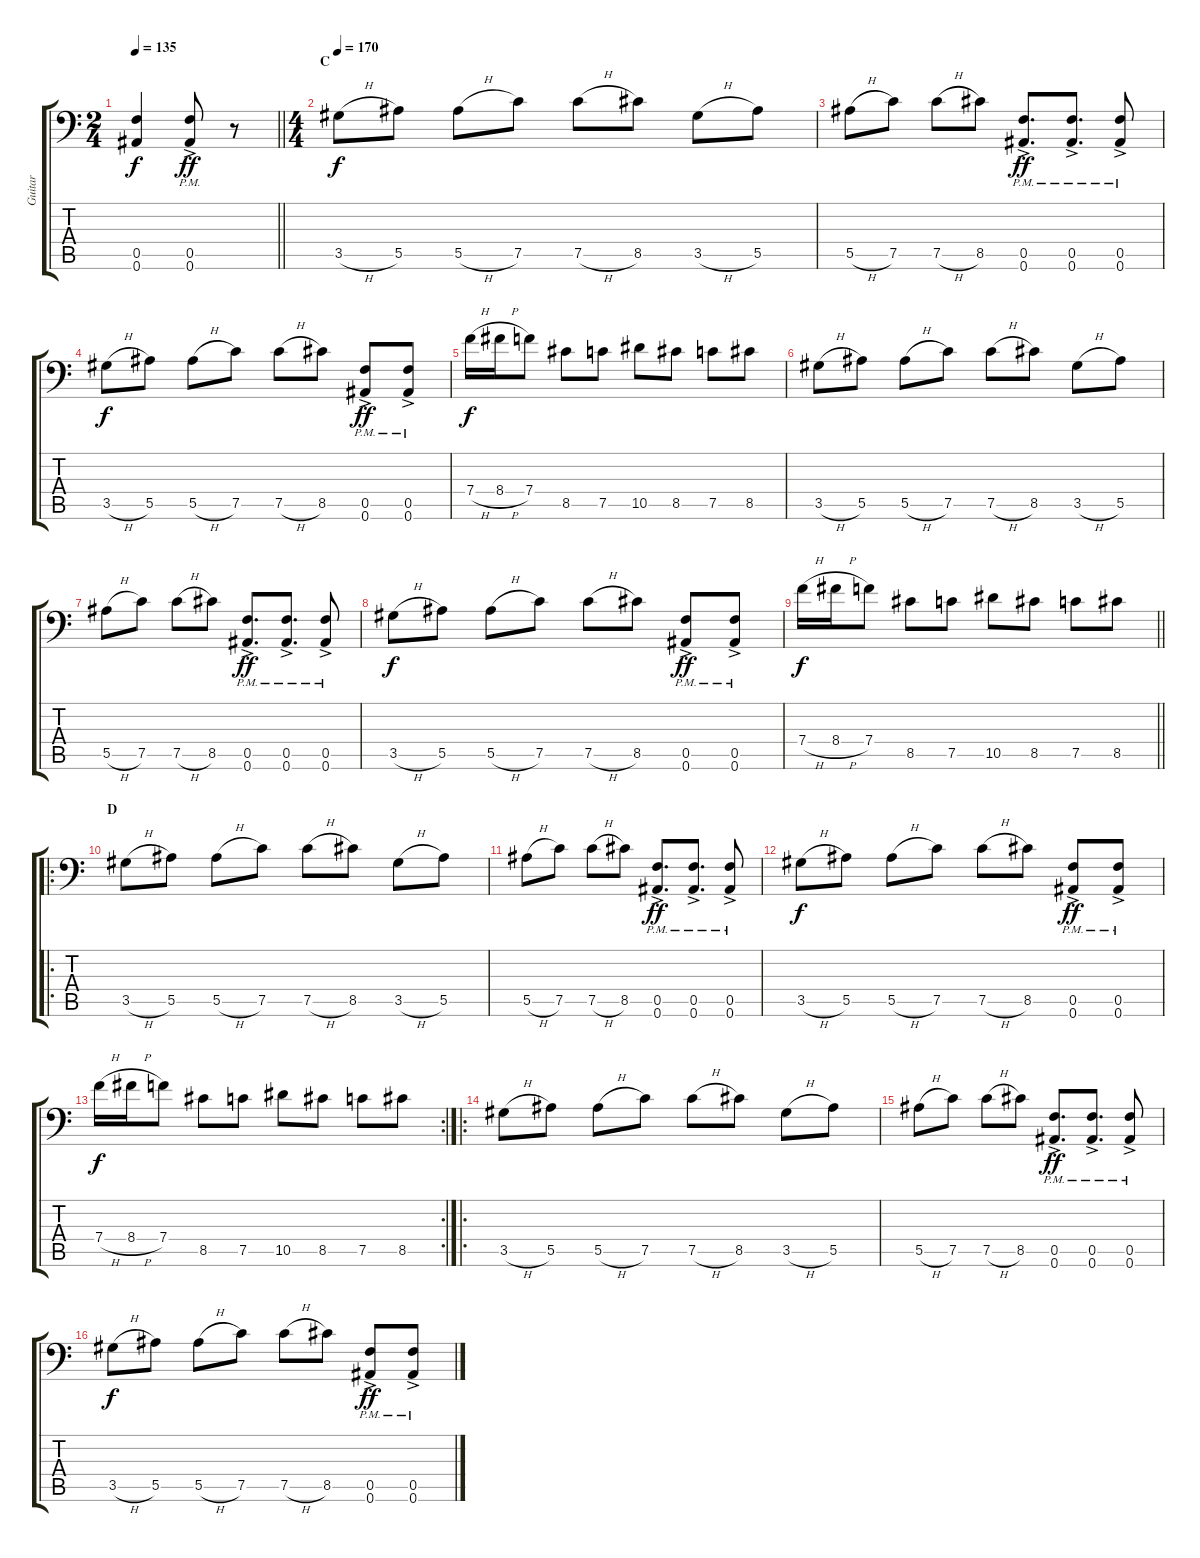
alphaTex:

\track ("Guitar" "Guitar") {instrument distortionguitar}
\staff {score tabs}
\tuning (C4 G3 Eb3 Bb2 F2 Bb1) {hide}
\ts (2 4)
\tempo 135
\clef f4
\barLineRight lightlight
\ks c
(0.5{t} 0.6{t}).4{dy f} (0.5{ac pm} 0.6{ac pm}).8{dy ff} r.8 |
\ts (4 4)
\section ("" "C")
\tempo 170
3.5{h}.8{dy f} 5.5.8 5.5{h}.8 7.5.8 7.5{h}.8 8.5.8 3.5{h}.8 5.5.8 |
5.5{h}.8 7.5.8 7.5{h}.8 8.5.8 (0.5{ac pm} 0.6{ac pm}).8{d dy ff} (0.5{ac pm} 0.6{ac pm}).8{d} (0.5{ac pm} 0.6{ac pm}).8 |
3.5{h}.8{dy f} 5.5.8 5.5{h}.8 7.5.8 7.5{h}.8 8.5.8 (0.5{ac pm} 0.6{ac pm}).8{dy ff} (0.5{ac pm} 0.6{ac pm}).8 |
7.4{h}.16{dy f} 8.4{h}.16 7.4.8 8.5.8 7.5.8 10.5.8 8.5.8 7.5.8 8.5.8 |
3.5{h}.8 5.5.8 5.5{h}.8 7.5.8 7.5{h}.8 8.5.8 3.5{h}.8 5.5.8 |
5.5{h}.8 7.5.8 7.5{h}.8 8.5.8 (0.5{ac pm} 0.6{ac pm}).8{d dy ff} (0.5{ac pm} 0.6{ac pm}).8{d} (0.5{ac pm} 0.6{ac pm}).8 |
3.5{h}.8{dy f} 5.5.8 5.5{h}.8 7.5.8 7.5{h}.8 8.5.8 (0.5{ac pm} 0.6{ac pm}).8{dy ff} (0.5{ac pm} 0.6{ac pm}).8 |
\barLineRight lightlight
7.4{h}.16{dy f} 8.4{h}.16 7.4.8 8.5.8 7.5.8 10.5.8 8.5.8 7.5.8 8.5.8 |
\ro
\section ("" "D")
3.5{h}.8 5.5.8 5.5{h}.8 7.5.8 7.5{h}.8 8.5.8 3.5{h}.8 5.5.8 |
5.5{h}.8 7.5.8 7.5{h}.8 8.5.8 (0.5{ac pm} 0.6{ac pm}).8{d dy ff} (0.5{ac pm} 0.6{ac pm}).8{d} (0.5{ac pm} 0.6{ac pm}).8 |
3.5{h}.8{dy f} 5.5.8 5.5{h}.8 7.5.8 7.5{h}.8 8.5.8 (0.5{ac pm} 0.6{ac pm}).8{dy ff} (0.5{ac pm} 0.6{ac pm}).8 |
\rc 2
7.4{h}.16{dy f} 8.4{h}.16 7.4.8 8.5.8 7.5.8 10.5.8 8.5.8 7.5.8 8.5.8 |
\ro
3.5{h}.8 5.5.8 5.5{h}.8 7.5.8 7.5{h}.8 8.5.8 3.5{h}.8 5.5.8 |
5.5{h}.8 7.5.8 7.5{h}.8 8.5.8 (0.5{ac pm} 0.6{ac pm}).8{d dy ff} (0.5{ac pm} 0.6{ac pm}).8{d} (0.5{ac pm} 0.6{ac pm}).8 |
3.5{h}.8{dy f} 5.5.8 5.5{h}.8 7.5.8 7.5{h}.8 8.5.8 (0.5{ac pm} 0.6{ac pm}).8{dy ff} (0.5{ac pm} 0.6{ac pm}).8
